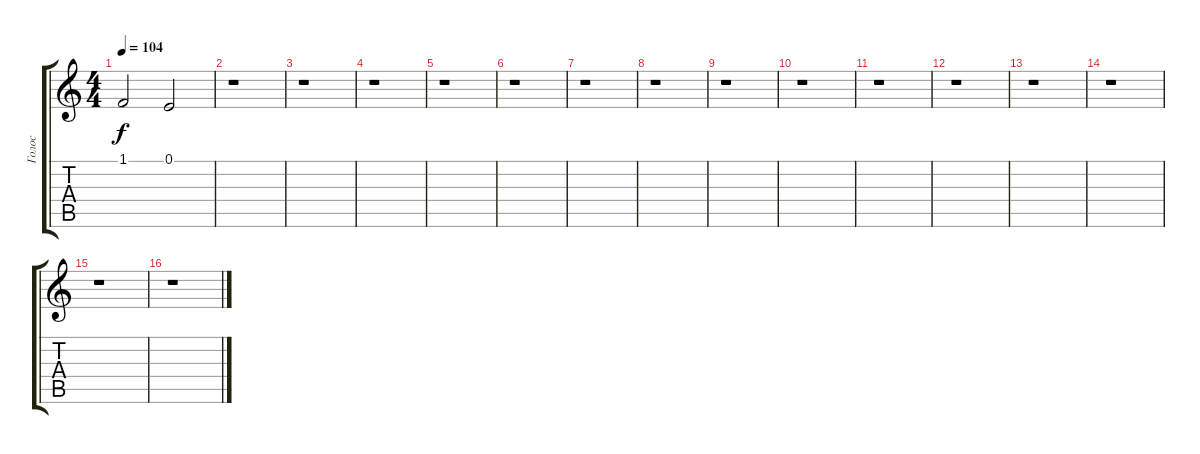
\track ("Голос" "Голос") {instrument altosax}
\staff {score tabs}
\tuning (E4 B3 G3 D3 A2 E2) {hide}
\ts (4 4)
\tempo 104
\clef g2
\ks c
1.1.2{dy f} 0.1.2 |
r.1 |
r.1 |
r.1 |
r.1 |
r.1 |
r.1 |
r.1 |
r.1 |
r.1 |
r.1 |
r.1 |
r.1 |
r.1 |
r.1 |
r.1
